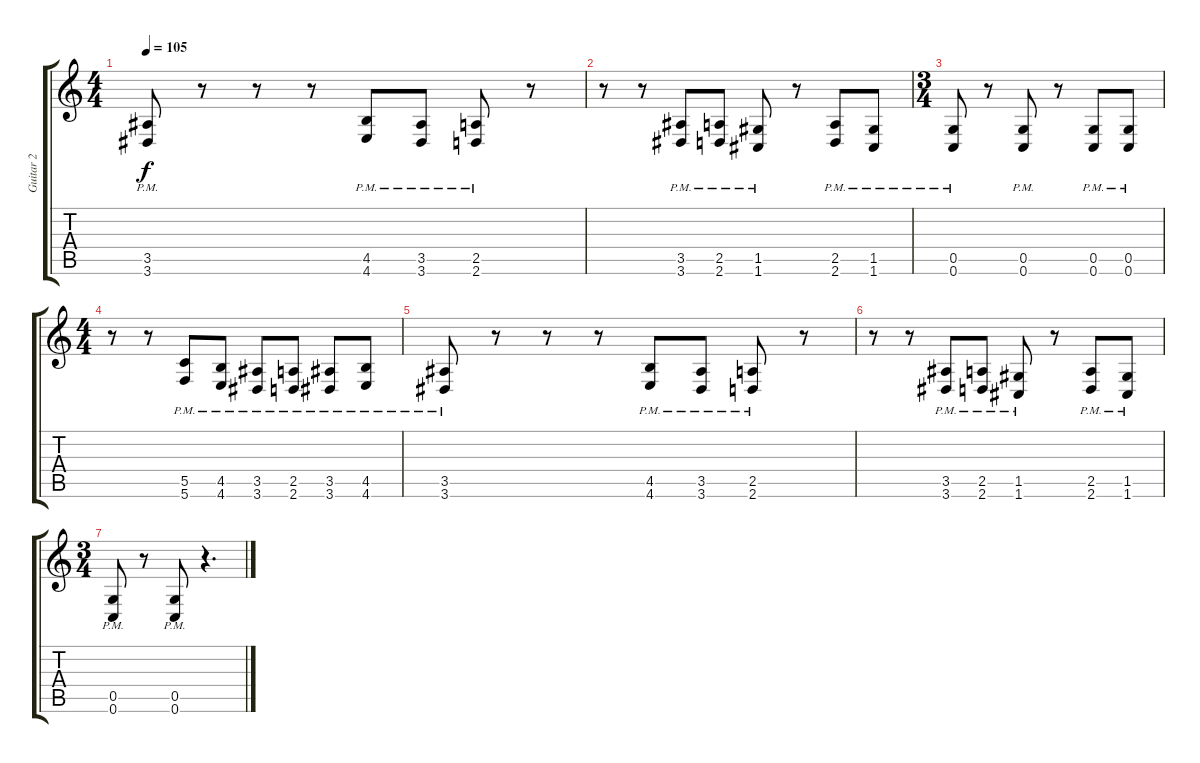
\track ("Guitar 2" "Guitar 2") {instrument distortionguitar}
\staff {score tabs}
\tuning (D4 A3 F3 C3 G2 C2) {hide}
\ts (4 4)
\tempo 105
\clef g2
\ks c
(3.5{pm} 3.6{pm}).8{dy f} r.8 r.8 r.8 (4.5{pm} 4.6{pm}).8 (3.5{pm} 3.6{pm}).8 (2.5{pm} 2.6{pm}).8 r.8 |
r.8 r.8 (3.5{pm} 3.6{pm}).8 (2.5{pm} 2.6{pm}).8 (1.5{pm} 1.6{pm}).8 r.8 (2.5{pm} 2.6{pm}).8 (1.5{pm} 1.6{pm}).8 |
\ts (3 4)
(0.5{pm} 0.6{pm}).8 r.8 (0.5{pm} 0.6{pm}).8 r.8 (0.5{pm} 0.6{pm}).8 (0.5{pm} 0.6{pm}).8 |
\ts (4 4)
r.8 r.8 (5.5{pm} 5.6{pm}).8 (4.5{pm} 4.6{pm}).8 (3.5{pm} 3.6{pm}).8 (2.5{pm} 2.6{pm}).8 (3.5{pm} 3.6{pm}).8 (4.5{pm} 4.6{pm}).8 |
(3.5{pm} 3.6{pm}).8 r.8 r.8 r.8 (4.5{pm} 4.6{pm}).8 (3.5{pm} 3.6{pm}).8 (2.5{pm} 2.6{pm}).8 r.8 |
r.8 r.8 (3.5{pm} 3.6{pm}).8 (2.5{pm} 2.6{pm}).8 (1.5{pm} 1.6{pm}).8 r.8 (2.5{pm} 2.6{pm}).8 (1.5{pm} 1.6{pm}).8 |
\ts (3 4)
(0.5{pm} 0.6{pm}).8 r.8 (0.5{pm} 0.6{pm}).8 r.4{d}
